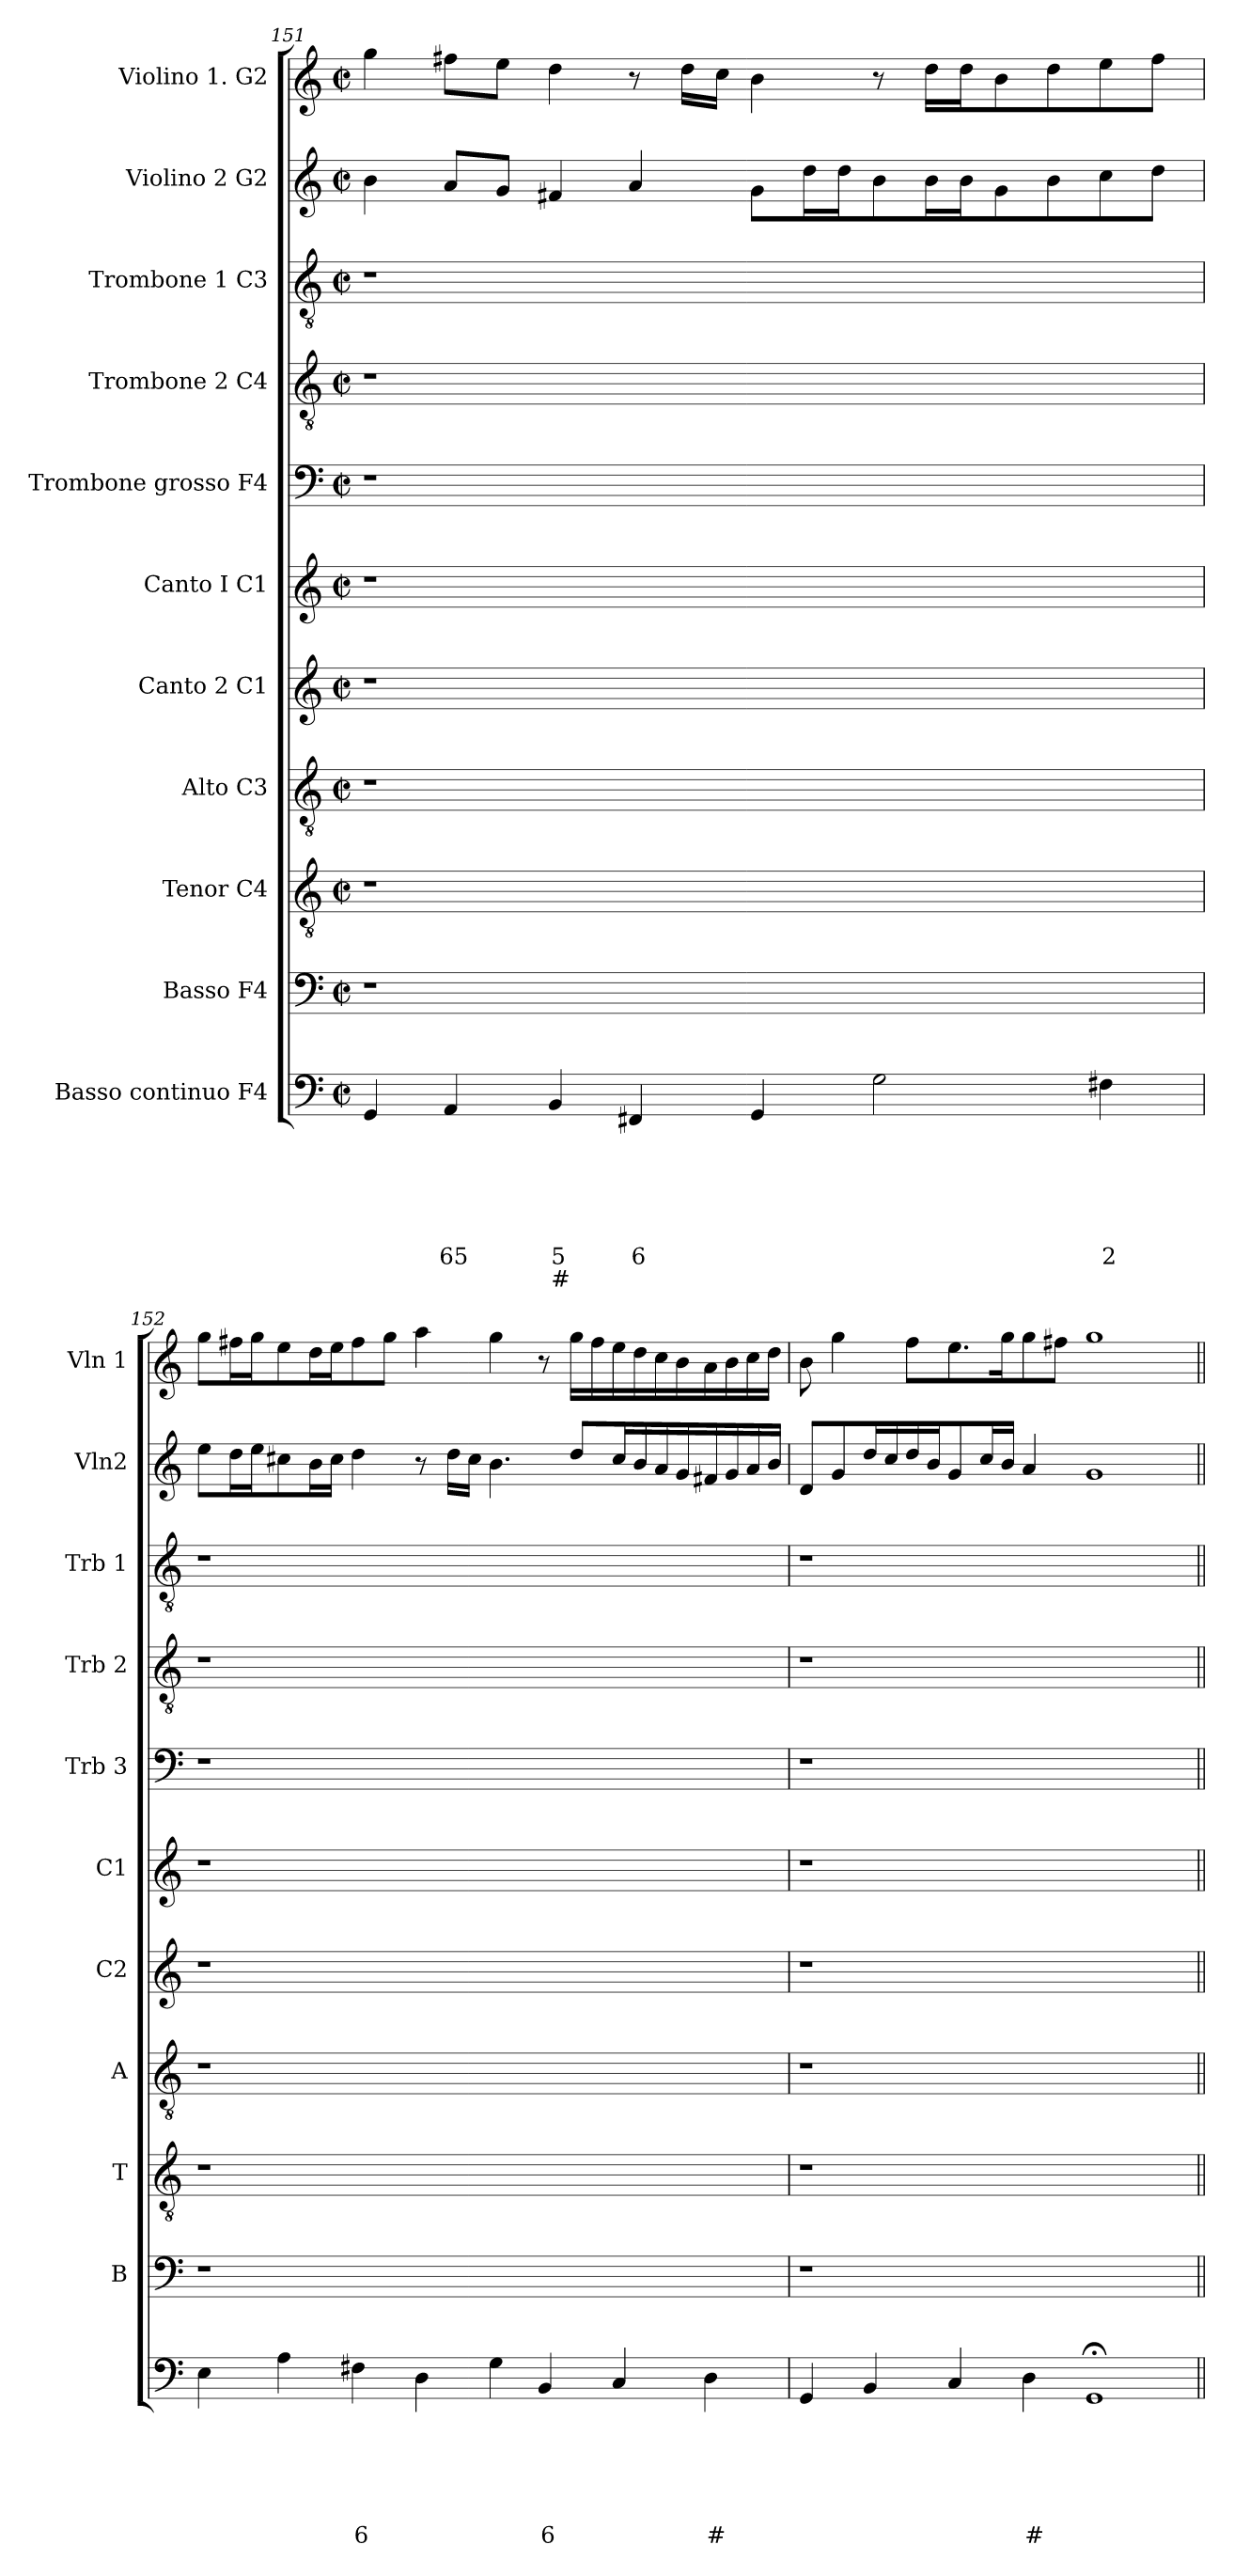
**kern	**text	**text	**text	**text	**text	**text	**text	**kern	**kern	**kern	**kern	**kern	**kern	**kern	**kern	**kern	**kern
*part11	*part11	*part11	*part11	*part11	*part11	*part11	*part11	*part10	*part9	*part8	*part7	*part6	*part5	*part4	*part3	*part2	*part1
*staff11	*staff11	*staff11	*staff11	*staff11	*staff11	*staff11	*staff11	*staff10	*staff9	*staff8	*staff7	*staff6	*staff5	*staff4	*staff3	*staff2	*staff1
*I"Basso continuo F4	*	*	*	*	*	*	*	*I"Basso F4	*I"Tenor C4	*I"Alto C3	*I"Canto 2 C1	*I"Canto I C1	*I"Trombone grosso F4	*I"Trombone 2 C4	*I"Trombone 1 C3	*I"Violino 2 G2	*I"Violino 1. G2
*	*	*	*	*	*	*	*	*I'B	*I'T	*I'A	*I'C2	*I'C1	*I'Trb 3	*I'Trb 2	*I'Trb 1	*I'Vln2	*I'Vln 1
*clefF4	*	*	*	*	*	*	*	*clefF4	*clefGv2	*clefGv2	*clefG2	*clefG2	*clefF4	*clefGv2	*clefGv2	*clefG2	*clefG2
*k[]	*	*	*	*	*	*	*	*k[]	*k[]	*k[]	*k[]	*k[]	*k[]	*k[]	*k[]	*k[]	*k[]
*C:	*	*	*	*	*	*	*	*C:	*C:	*C:	*C:	*C:	*C:	*C:	*C:	*C:	*C:
*M2/2	*	*	*	*	*	*	*	*M2/2	*M2/2	*M2/2	*M2/2	*M2/2	*M2/2	*M2/2	*M2/2	*M2/2	*M2/2
*met(c|)	*	*	*	*	*	*	*	*met(c|)	*met(c|)	*met(c|)	*met(c|)	*met(c|)	*met(c|)	*met(c|)	*met(c|)	*met(c|)	*met(c|)
=151	=151	=151	=151	=151	=151	=151	=151	=151	=151	=151	=151	=151	=151	=151	=151	=151	=151
4GG/	.	.	.	.	.	.	.	1r	1r	1r	1r	1r	1r	1r	1r	4b\	4gg\
!	!	!	!	!	!	!LO:LY:b	!	!	!	!	!	!	!	!	!	!	!
4AA/	.	.	.	.	.	65	.	.	.	.	.	.	.	.	.	8a/L	8ff#X\L
.	.	.	.	.	.	.	.	.	.	.	.	.	.	.	.	8g/J	8ee\J
!	!	!	!	!	!	!LO:LY:b	!LO:LY:b	!	!	!	!	!	!	!	!	!	!
4BB/	.	.	.	.	.	5	#	.	.	.	.	.	.	.	.	4f#X/	4dd\
!	!	!	!	!	!	!LO:LY:b	!	!	!	!	!	!	!	!	!	!	!
4FF#X/	.	.	.	.	.	6	.	.	.	.	.	.	.	.	.	4a/	8r
.	.	.	.	.	.	.	.	.	.	.	.	.	.	.	.	.	16dd\LL
.	.	.	.	.	.	.	.	.	.	.	.	.	.	.	.	.	16cc\JJ
4GG/	.	.	.	.	.	.	.	1ryy	1ryy	1ryy	1ryy	1ryy	1ryy	1ryy	1ryy	8g\L	4b\
.	.	.	.	.	.	.	.	.	.	.	.	.	.	.	.	16dd\L	.
.	.	.	.	.	.	.	.	.	.	.	.	.	.	.	.	16dd\J	.
2G\	.	.	.	.	.	.	.	.	.	.	.	.	.	.	.	8b\	8r
.	.	.	.	.	.	.	.	.	.	.	.	.	.	.	.	16b\L	16dd\LL
.	.	.	.	.	.	.	.	.	.	.	.	.	.	.	.	16b\J	16dd\J
.	.	.	.	.	.	.	.	.	.	.	.	.	.	.	.	8g\	8b\
.	.	.	.	.	.	.	.	.	.	.	.	.	.	.	.	8b\	8dd\
!	!	!	!	!	!	!LO:LY:b	!	!	!	!	!	!	!	!	!	!	!
4F#X\	.	.	.	.	.	2	.	.	.	.	.	.	.	.	.	8cc\	8ee\
.	.	.	.	.	.	.	.	.	.	.	.	.	.	.	.	8dd\J	8ff#\J
!!LO:LB:g=z
=152	=152	=152	=152	=152	=152	=152	=152	=152	=152	=152	=152	=152	=152	=152	=152	=152	=152
4E\	.	.	.	.	.	.	.	1r	1r	1r	1r	1r	1r	1r	1r	8ee\L	8gg\L
.	.	.	.	.	.	.	.	.	.	.	.	.	.	.	.	16dd\L	16ff#X\L
.	.	.	.	.	.	.	.	.	.	.	.	.	.	.	.	16ee\J	16gg\J
4A\	.	.	.	.	.	.	.	.	.	.	.	.	.	.	.	8cc#X\	8ee\
.	.	.	.	.	.	.	.	.	.	.	.	.	.	.	.	16b\L	16dd\L
.	.	.	.	.	.	.	.	.	.	.	.	.	.	.	.	16cc#\JJ	16ee\J
!	!	!	!	!	!	!LO:LY:b	!	!	!	!	!	!	!	!	!	!	!
4F#X\	.	.	.	.	.	6	.	.	.	.	.	.	.	.	.	4dd\	8ff#\
.	.	.	.	.	.	.	.	.	.	.	.	.	.	.	.	.	8gg\J
4D\	.	.	.	.	.	.	.	.	.	.	.	.	.	.	.	8r	4aa\
.	.	.	.	.	.	.	.	.	.	.	.	.	.	.	.	16dd\LL	.
.	.	.	.	.	.	.	.	.	.	.	.	.	.	.	.	16cc#\JJ	.
4G\	.	.	.	.	.	.	.	1ryy	1ryy	1ryy	1ryy	1ryy	1ryy	1ryy	1ryy	4.b\	4gg\
!	!	!	!	!	!	!LO:LY:b	!	!	!	!	!	!	!	!	!	!	!
4BB/	.	.	.	.	.	6	.	.	.	.	.	.	.	.	.	.	8r
.	.	.	.	.	.	.	.	.	.	.	.	.	.	.	.	8dd/L	16gg\LL
.	.	.	.	.	.	.	.	.	.	.	.	.	.	.	.	.	16ff#\
4C/	.	.	.	.	.	.	.	.	.	.	.	.	.	.	.	16cc#/L	16ee\
.	.	.	.	.	.	.	.	.	.	.	.	.	.	.	.	16b/	16dd\
.	.	.	.	.	.	.	.	.	.	.	.	.	.	.	.	16a/	16cc\
.	.	.	.	.	.	.	.	.	.	.	.	.	.	.	.	16g/	16b\
!	!	!	!	!	!	!LO:LY:b	!	!	!	!	!	!	!	!	!	!	!
4D\	.	.	.	.	.	#	.	.	.	.	.	.	.	.	.	16f#X/	16a\
.	.	.	.	.	.	.	.	.	.	.	.	.	.	.	.	16g/	16b\
.	.	.	.	.	.	.	.	.	.	.	.	.	.	.	.	16a/	16cc\
.	.	.	.	.	.	.	.	.	.	.	.	.	.	.	.	16b/JJ	16dd\JJ
=153	=153	=153	=153	=153	=153	=153	=153	=153	=153	=153	=153	=153	=153	=153	=153	=153	=153
4GG/	.	.	.	.	.	.	.	1r	1r	1r	1r	1r	1r	1r	1r	8d/L	8b\
.	.	.	.	.	.	.	.	.	.	.	.	.	.	.	.	8g/	4gg\
4BB/	.	.	.	.	.	.	.	.	.	.	.	.	.	.	.	16dd/L	.
.	.	.	.	.	.	.	.	.	.	.	.	.	.	.	.	16cc/	.
.	.	.	.	.	.	.	.	.	.	.	.	.	.	.	.	16dd/	8ff\L
.	.	.	.	.	.	.	.	.	.	.	.	.	.	.	.	16b/J	.
4C/	.	.	.	.	.	.	.	.	.	.	.	.	.	.	.	8g/	8.ee\
.	.	.	.	.	.	.	.	.	.	.	.	.	.	.	.	16cc/L	.
.	.	.	.	.	.	.	.	.	.	.	.	.	.	.	.	16b/JJ	16gg\k
!	!	!	!	!	!	!LO:LY:b	!	!	!	!	!	!	!	!	!	!	!
4D\	.	.	.	.	.	#	.	.	.	.	.	.	.	.	.	4a/	8gg\
.	.	.	.	.	.	.	.	.	.	.	.	.	.	.	.	.	8ff#X\J
1GG;<	.	.	.	.	.	.	.	1ryy	1ryy	1ryy	1ryy	1ryy	1ryy	1ryy	1ryy	1g	1gg
=||	=||	=||	=||	=||	=||	=||	=||	=||	=||	=||	=||	=||	=||	=||	=||	=||	=||
*-	*-	*-	*-	*-	*-	*-	*-	*-	*-	*-	*-	*-	*-	*-	*-	*-	*-
